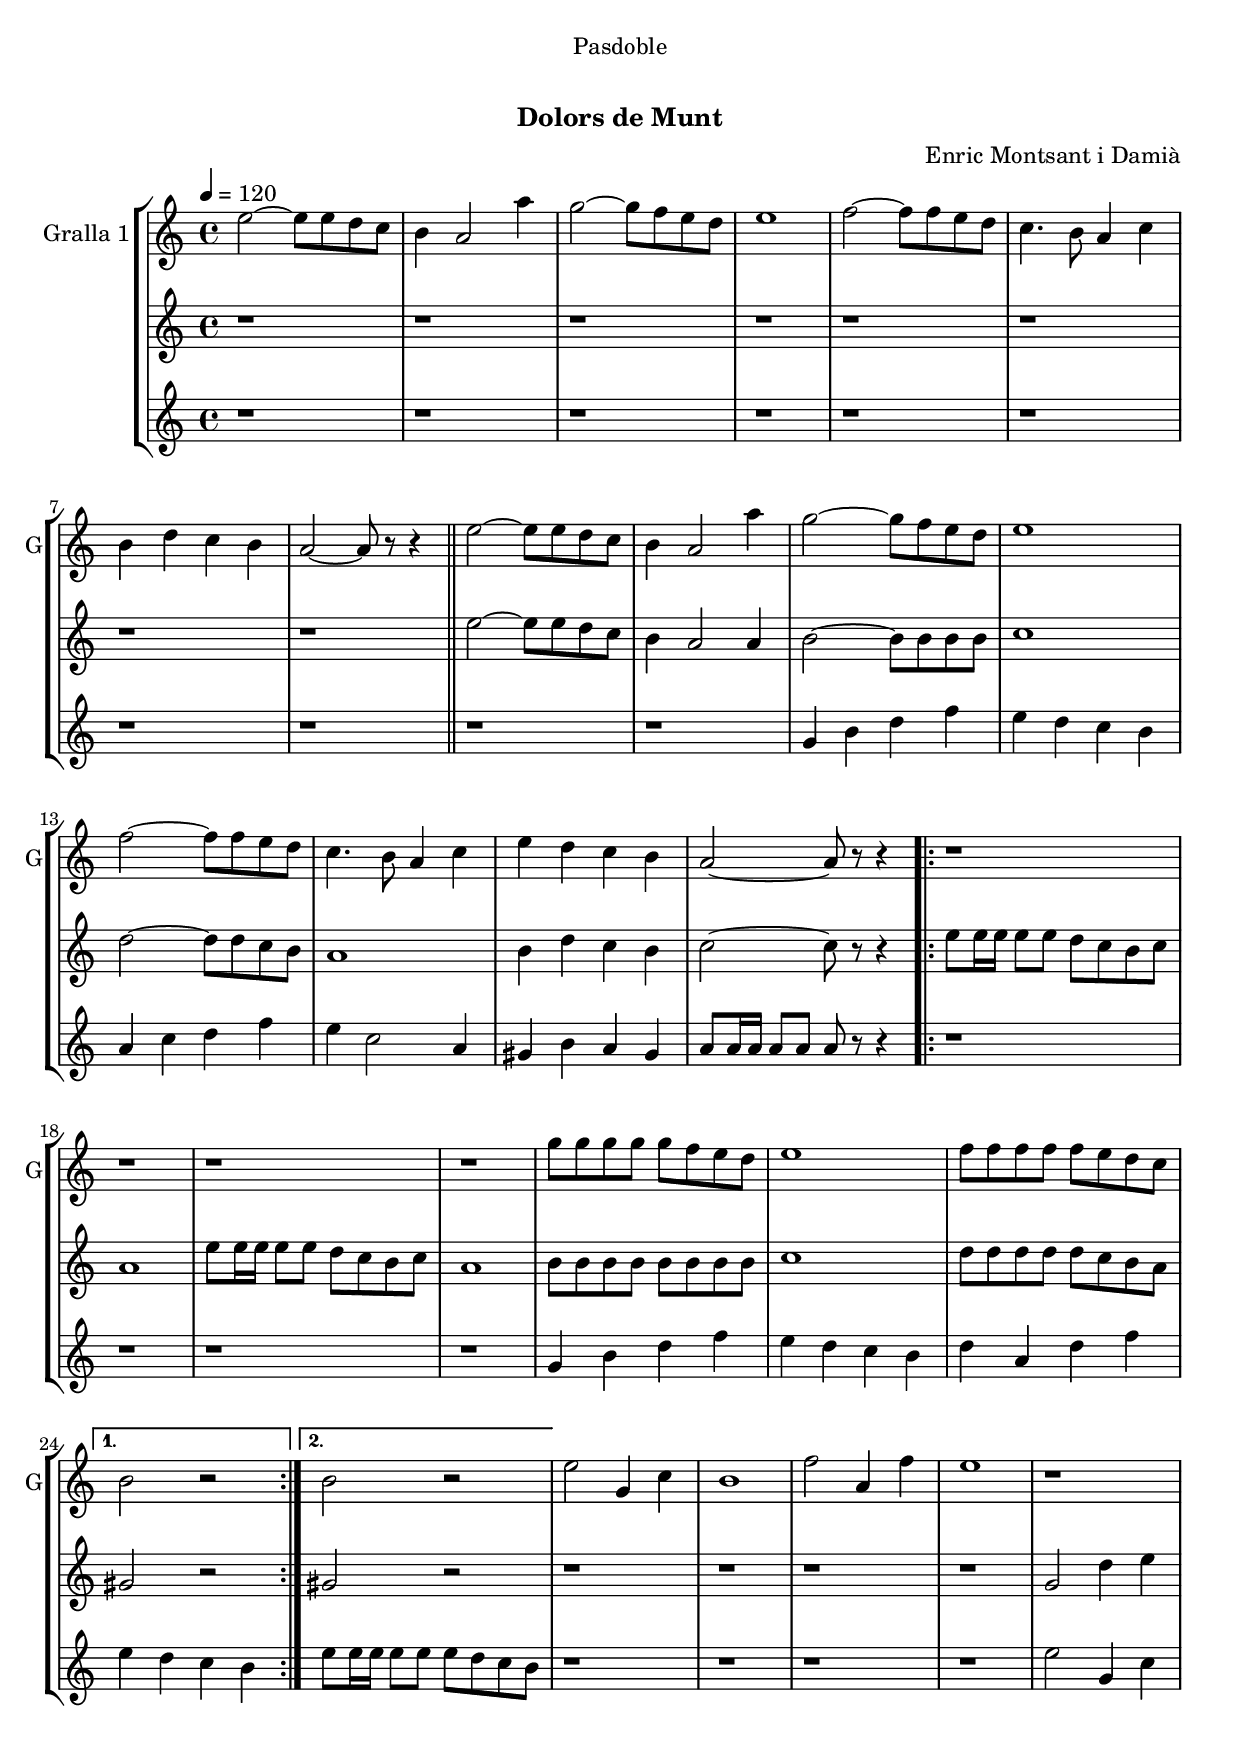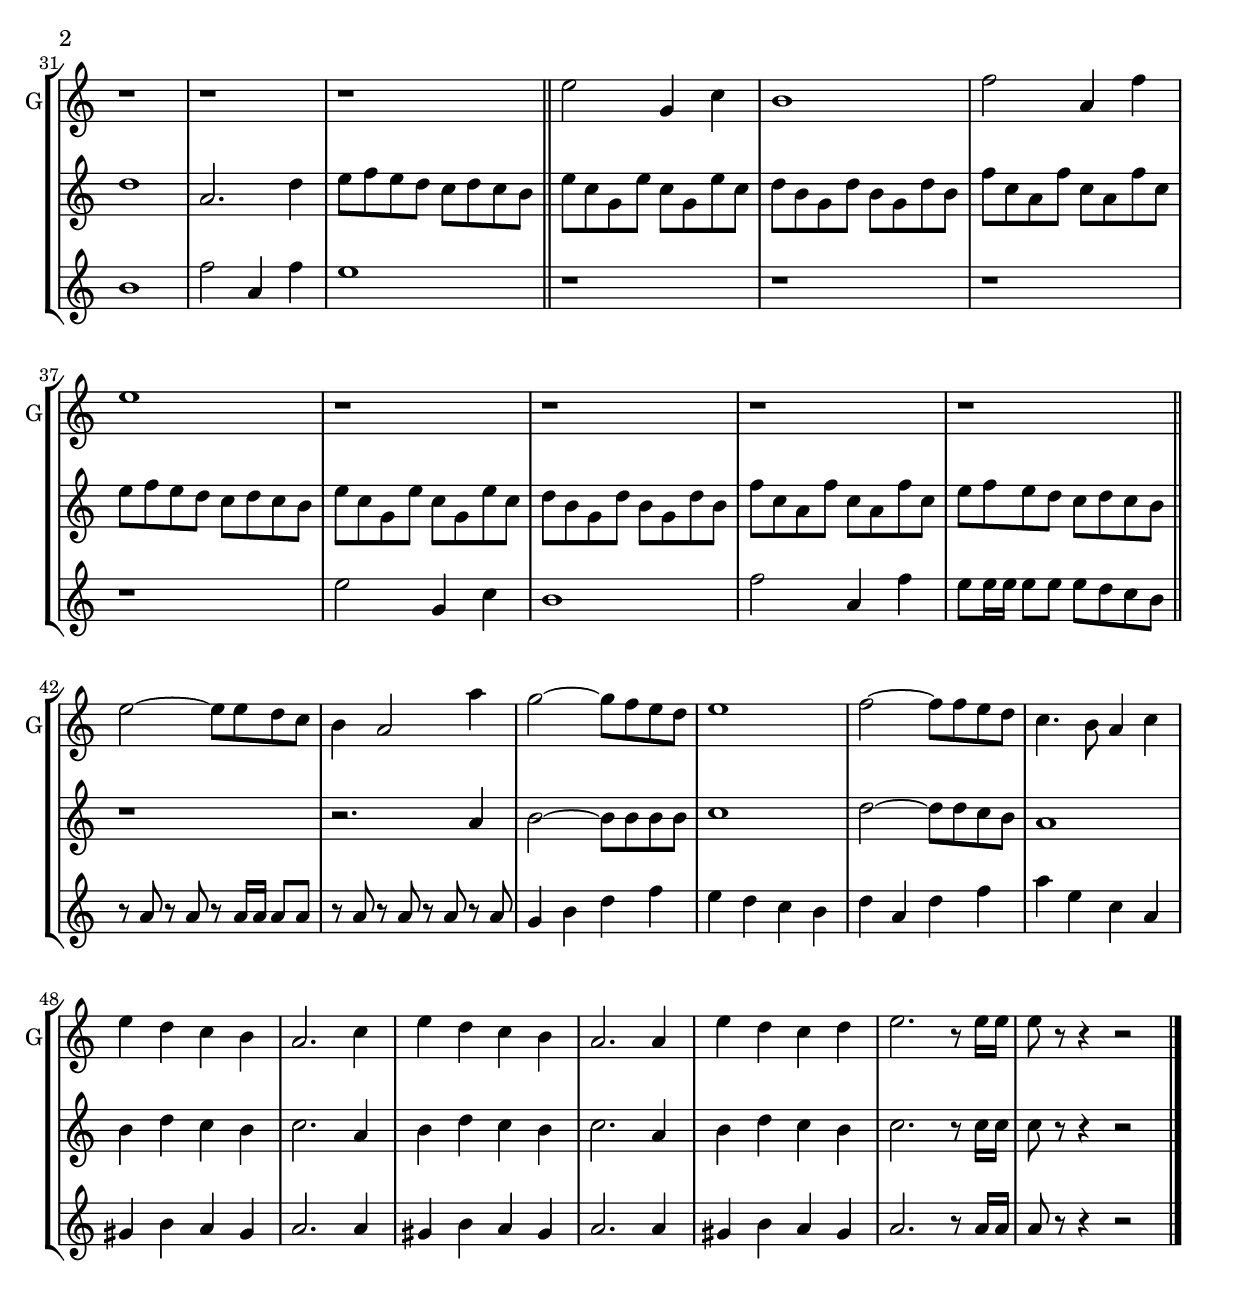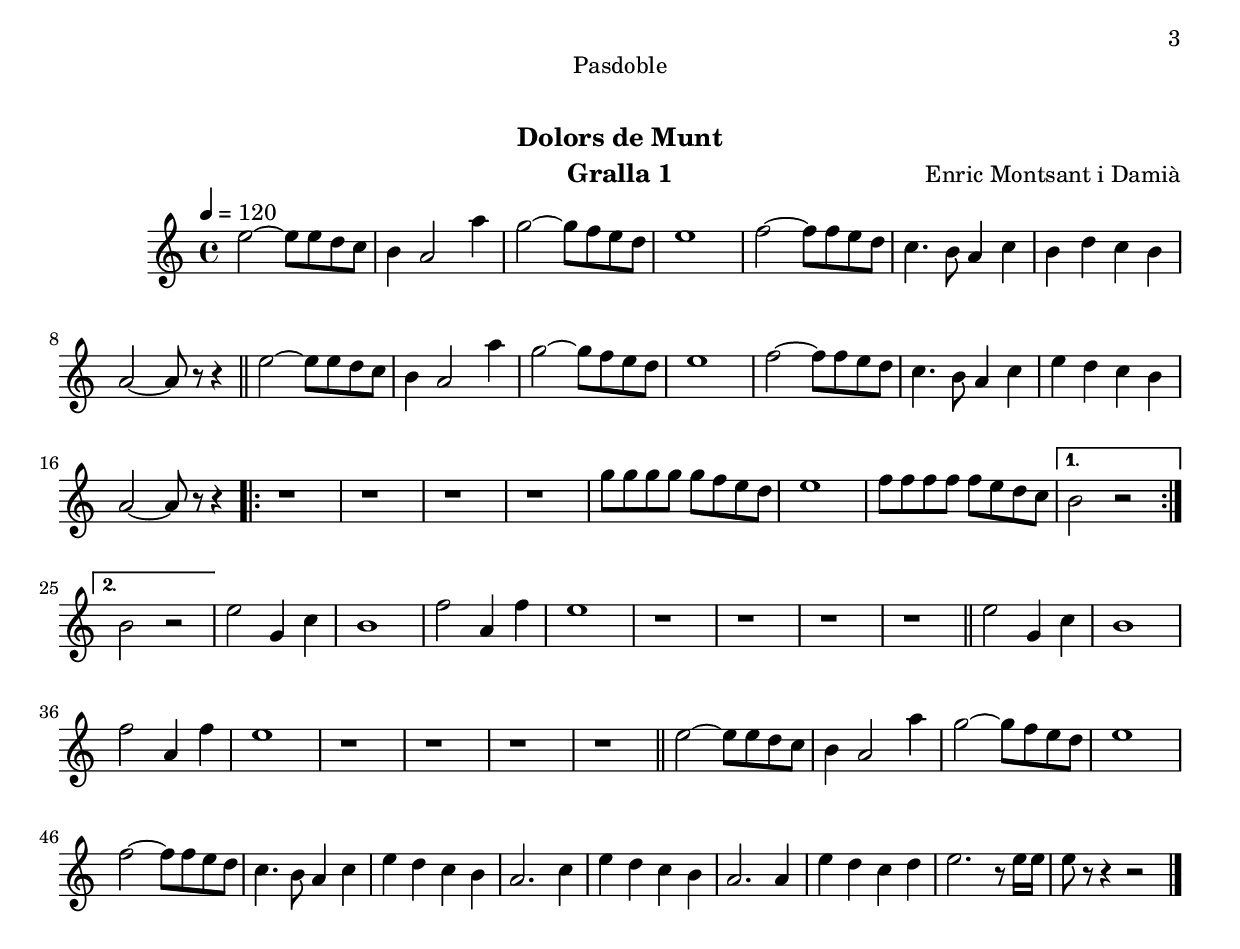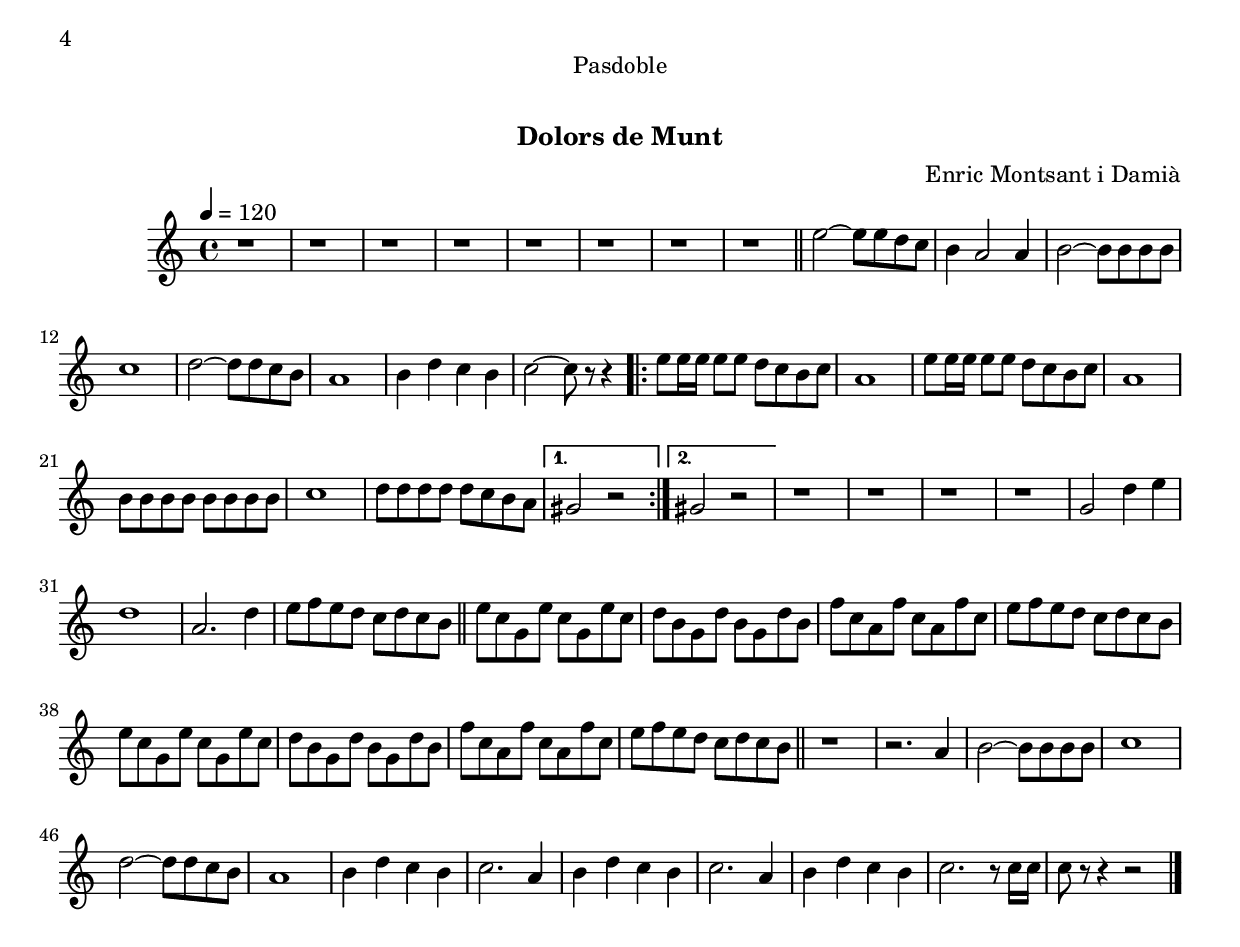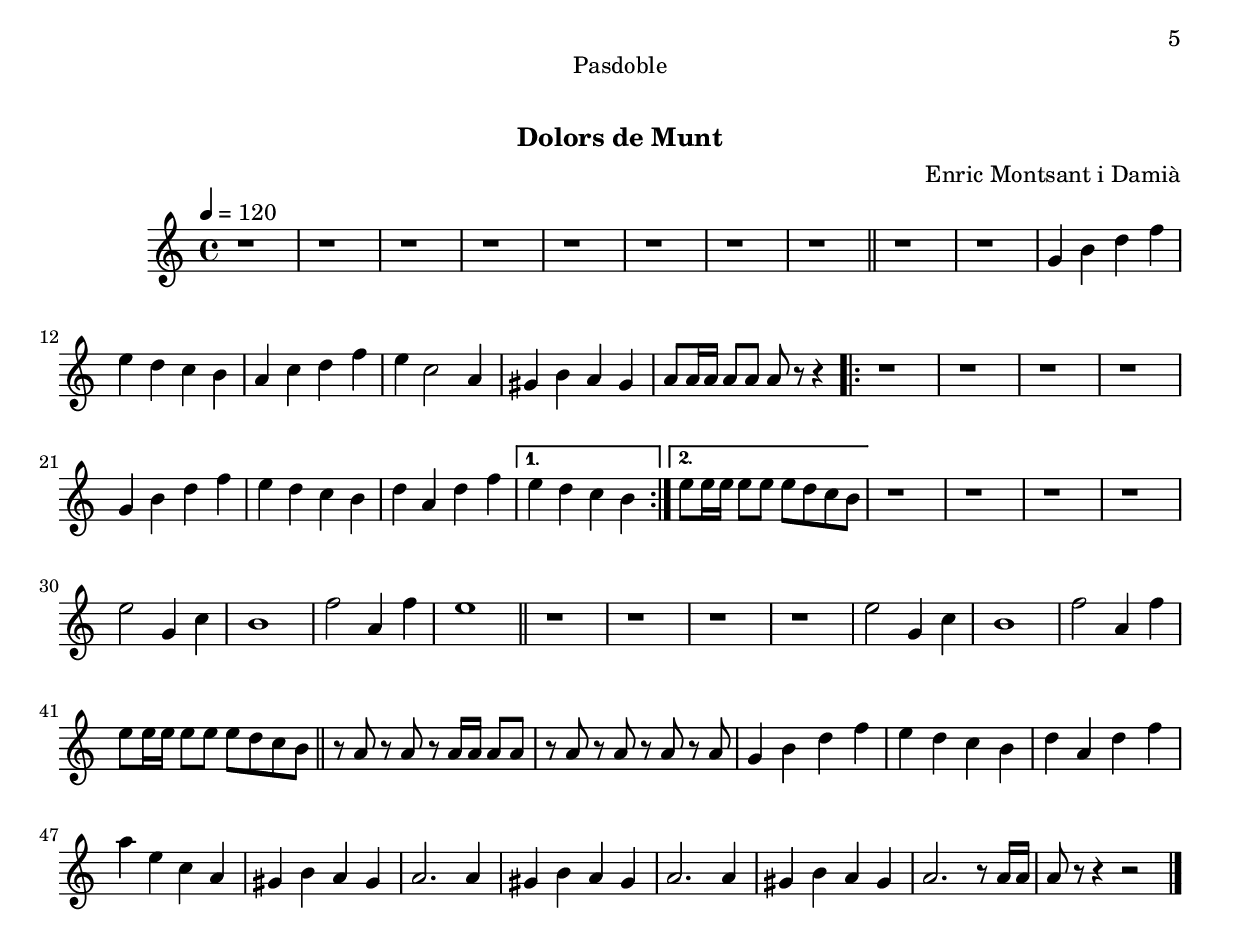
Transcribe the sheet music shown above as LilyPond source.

\version "2.16.0"

\header {
  dedication="Pasdoble"
  title="   "
  subtitle="Dolors de Munt"
  subsubtitle=""
  poet=""
  meter=""
  piece=""
  composer="Enric Montsant i Damià"
  arranger=""
  opus=""
  instrument=""
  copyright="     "
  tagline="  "
}

liniaroAa =
\relative e''
{
  \tempo 4=120
  \clef treble
  \key c \major
  \time 4/4
  e2 ~ e8 e d c  |
  b4 a2 a'4  |
  g2 ~ g8 f e d  |
  e1  |
  %05
  f2 ~ f8 f e d  |
  c4. b8 a4 c  |
  b4 d c b  |
  a2 ~ a8 r r4  \bar "||"
  e'2 ~ e8 e d c  |
  %10
  b4 a2 a'4  |
  g2 ~ g8 f e d  |
  e1  |
  f2 ~ f8 f e d  |
  c4. b8 a4 c  |
  %15
  e4 d c b  |
  a2 ~ a8 r r4  |
  \repeat volta 2 { r1  |
  r1  |
  r1  |
  %20
  r1  |
  g'8 g g g g f e d  |
  e1  |
  f8 f f f f e d c }
  \alternative { { b2 r }
  %25
  { b2 r } }
  e2 g,4 c  |
  b1  |
  f'2 a,4 f'  |
  e1  |
  %30
  r1  |
  r1  |
  r1  |
  r1  \bar "||"
  e2 g,4 c  |
  %35
  b1  |
  f'2 a,4 f'  |
  e1  |
  r1  |
  r1  |
  %40
  r1  |
  r1  \bar "||"
  e2 ~ e8 e d c  |
  b4 a2 a'4  |
  g2 ~ g8 f e d  |
  %45
  e1  |
  f2 ~ f8 f e d  |
  c4. b8 a4 c  |
  e4 d c b  |
  a2. c4  |
  %50
  e4 d c b  |
  a2. a4  |
  e'4 d c d  |
  e2. r8 e16 e  |
  e8 r r4 r2  \bar "|."
}

liniaroAb =
\relative e''
{
  \tempo 4=120
  \clef treble
  \key c \major
  \time 4/4
  r1  |
  r1  |
  r1  |
  r1  |
  %05
  r1  |
  r1  |
  r1  |
  r1  \bar "||"
  e2 ~ e8 e d c  |
  %10
  b4 a2 a4  |
  b2 ~ b8 b b b  |
  c1  |
  d2 ~ d8 d c b  |
  a1  |
  %15
  b4 d c b  |
  c2 ~ c8 r r4  |
  \repeat volta 2 { e8 e16 e e8 e d c b c  |
  a1  |
  e'8 e16 e e8 e d c b c  |
  %20
  a1  |
  b8 b b b b b b b  |
  c1  |
  d8 d d d d c b a }
  \alternative { { gis2 r }
  %25
  { gis2 r } }
  r1  |
  r1  |
  r1  |
  r1  |
  %30
  g2 d'4 e  |
  d1  |
  a2. d4  |
  e8 f e d c d c b  \bar "||"
  e8 c g e' c g e' c  |
  %35
  d8 b g d' b g d' b  |
  f'8 c a f' c a f' c  |
  e8 f e d c d c b  |
  e8 c g e' c g e' c  |
  d8 b g d' b g d' b  |
  %40
  f'8 c a f' c a f' c  |
  e8 f e d c d c b  \bar "||"
  r1  |
  r2. a4  |
  b2 ~ b8 b b b  |
  %45
  c1  |
  d2 ~ d8 d c b  |
  a1  |
  b4 d c b  |
  c2. a4  |
  %50
  b4 d c b  |
  c2. a4  |
  b4 d c b  |
  c2. r8 c16 c  |
  c8 r r4 r2  \bar "|."
}

liniaroAc =
\relative g'
{
  \tempo 4=120
  \clef treble
  \key c \major
  \time 4/4
  r1  |
  r1  |
  r1  |
  r1  |
  %05
  r1  |
  r1  |
  r1  |
  r1  \bar "||"
  r1  |
  %10
  r1  |
  g4 b d f  |
  e4 d c b  |
  a4 c d f  |
  e4 c2 a4  |
  %15
  gis4 b a gis  |
  a8 a16 a a8 a a r r4  |
  \repeat volta 2 { r1  |
  r1  |
  r1  |
  %20
  r1  |
  g4 b d f  |
  e4 d c b  |
  d4 a d f }
  \alternative { { e4 d c b }
  %25
  { e8 e16 e e8 e e d c b } }
  r1  |
  r1  |
  r1  |
  r1  |
  %30
  e2 g,4 c  |
  b1  |
  f'2 a,4 f'  |
  e1  \bar "||"
  r1  |
  %35
  r1  |
  r1  |
  r1  |
  e2 g,4 c  |
  b1  |
  %40
  f'2 a,4 f'  |
  e8 e16 e e8 e e d c b  \bar "||"
  r8 a r a r a16 a a8 a  |
  r8 a r a r a r a  |
  g4 b d f  |
  %45
  e4 d c b  |
  d4 a d f  |
  a4 e c a  |
  gis4 b a gis  |
  a2. a4  |
  %50
  gis4 b a gis  |
  a2. a4  |
  gis4 b a gis  |
  a2. r8 a16 a  |
  a8 r r4 r2  \bar "|."
}

\bookpart {
  \score {
    \new StaffGroup {
      \override Score.RehearsalMark #'self-alignment-X = #LEFT
      <<
        \new Staff \with {instrumentName = #"Gralla 1" shortInstrumentName = #"G"} \liniaroAa
        \new Staff \with {instrumentName = #"" shortInstrumentName = #" "} \liniaroAb
        \new Staff \with {instrumentName = #"" shortInstrumentName = #" "} \liniaroAc
      >>
    }
    \layout {}
  }\score { \unfoldRepeats
    \new StaffGroup {
      \override Score.RehearsalMark #'self-alignment-X = #LEFT
      <<
        \new Staff \with {instrumentName = #"Gralla 1" shortInstrumentName = #"G"} \liniaroAa
        \new Staff \with {instrumentName = #"" shortInstrumentName = #" "} \liniaroAb
        \new Staff \with {instrumentName = #"" shortInstrumentName = #" "} \liniaroAc
      >>
    }
    \midi {}
  }
}

\bookpart {
  \header {instrument="Gralla 1"}
  \score {
    \new StaffGroup {
      \override Score.RehearsalMark #'self-alignment-X = #LEFT
      <<
        \new Staff \liniaroAa
      >>
    }
    \layout {}
  }\score { \unfoldRepeats
    \new StaffGroup {
      \override Score.RehearsalMark #'self-alignment-X = #LEFT
      <<
        \new Staff \liniaroAa
      >>
    }
    \midi {}
  }
}

\bookpart {
  \header {instrument=""}
  \score {
    \new StaffGroup {
      \override Score.RehearsalMark #'self-alignment-X = #LEFT
      <<
        \new Staff \liniaroAb
      >>
    }
    \layout {}
  }\score { \unfoldRepeats
    \new StaffGroup {
      \override Score.RehearsalMark #'self-alignment-X = #LEFT
      <<
        \new Staff \liniaroAb
      >>
    }
    \midi {}
  }
}

\bookpart {
  \header {instrument=""}
  \score {
    \new StaffGroup {
      \override Score.RehearsalMark #'self-alignment-X = #LEFT
      <<
        \new Staff \liniaroAc
      >>
    }
    \layout {}
  }\score { \unfoldRepeats
    \new StaffGroup {
      \override Score.RehearsalMark #'self-alignment-X = #LEFT
      <<
        \new Staff \liniaroAc
      >>
    }
    \midi {}
  }
}

